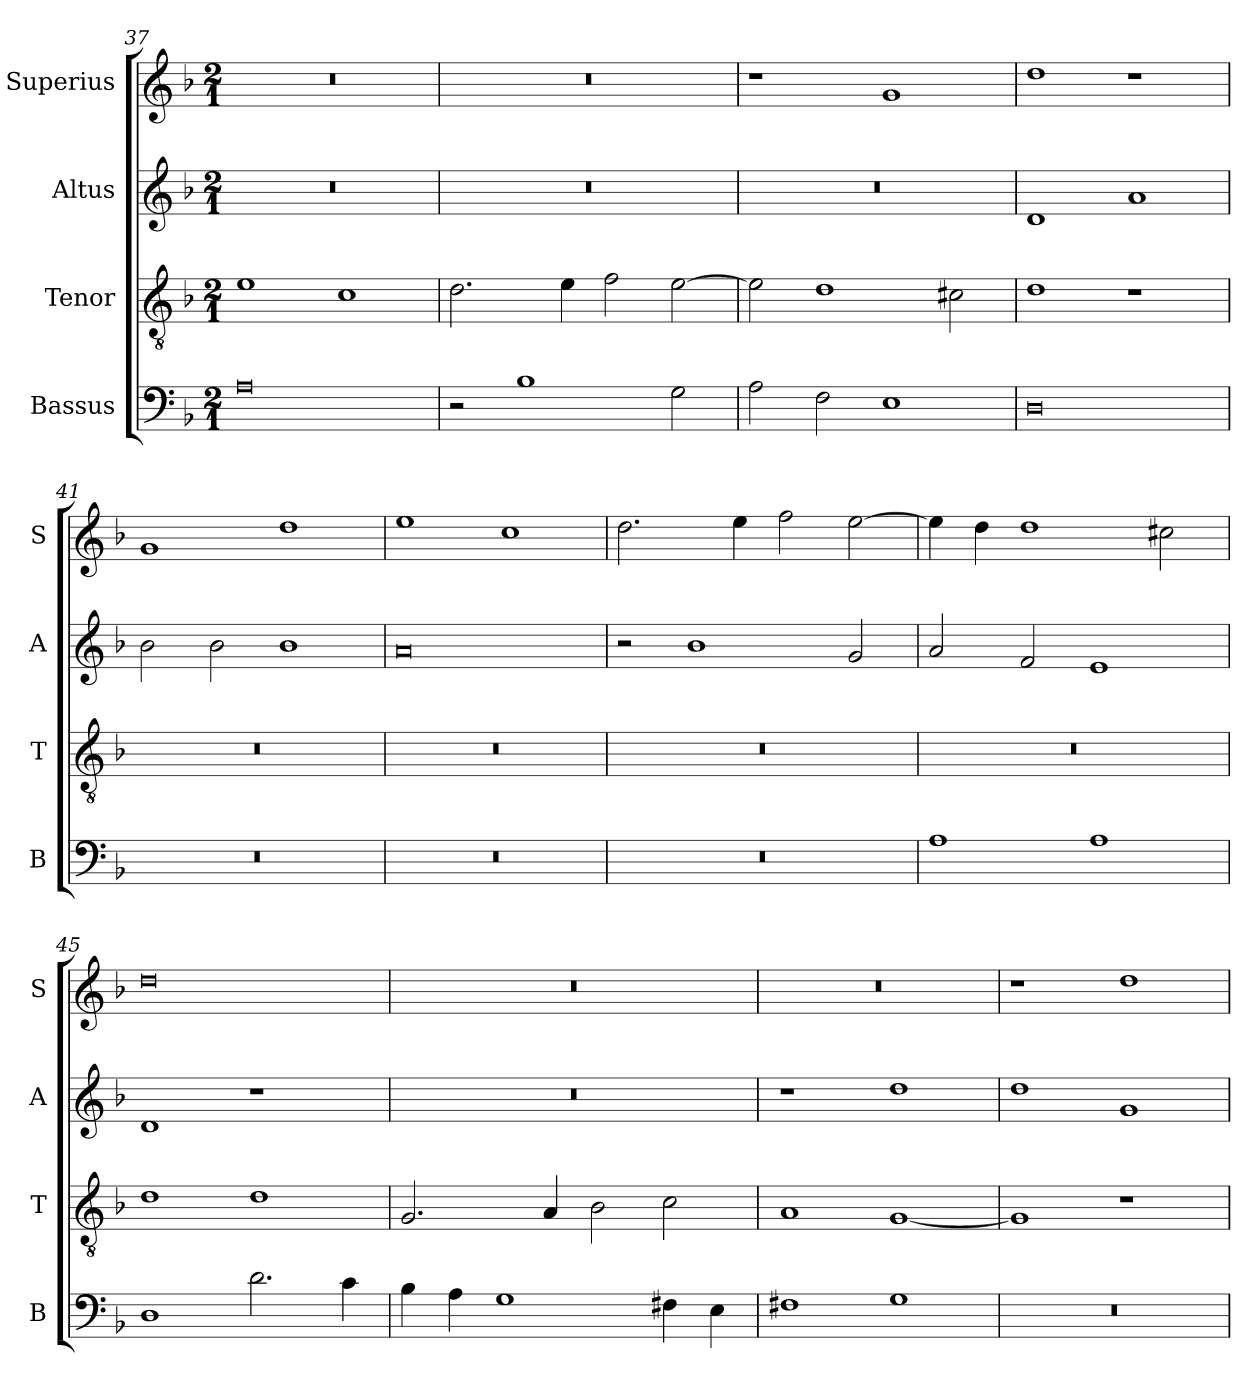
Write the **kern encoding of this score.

**kern	**kern	**kern	**kern
*part4	*part3	*part2	*part1
*staff4	*staff3	*staff2	*staff1
*I"Bassus	*I"Tenor	*I"Altus	*I"Superius
*I'B	*I'T	*I'A	*I'S
*clefF4	*clefGv2	*clefG2	*clefG2
*k[b-]	*k[b-]	*k[b-]	*k[b-]
*M2/1	*M2/1	*M2/1	*M2/1
=37	=37	=37	=37
0A	1e	0r	0r
.	1c	.	.
=38	=38	=38	=38
2r	2.d\	0r	0r
1B-	.	.	.
.	4e\	.	.
.	2f\	.	.
2G\	[2e\	.	.
=39	=39	=39	=39
2A\	2e\]	0r	1r
2F\	1d	.	.
1E	.	.	1g
.	2c#X\	.	.
=40	=40	=40	=40
0D	1d	1d	1dd
.	1r	1a	1r
=41	=41	=41	=41
0r	0r	2b-\	1g
.	.	2b-\	.
.	.	1b-	1dd
=42	=42	=42	=42
0r	0r	0a	1ee
.	.	.	1cc
=43	=43	=43	=43
0r	0r	2r	2.dd\
.	.	1b-	.
.	.	.	4ee\
.	.	.	2ff\
.	.	2g/	[2ee\
=44	=44	=44	=44
1A	0r	2a/	4ee\]
.	.	.	4dd\
.	.	2f/	1dd
1A	.	1e	.
.	.	.	2cc#X\
=45	=45	=45	=45
1D	1d	1d	0dd
2.d\	1d	1r	.
4c\	.	.	.
=46	=46	=46	=46
4B-\	2.G/	0r	0r
4A\	.	.	.
1G	.	.	.
.	4A/	.	.
.	2B-\	.	.
4F#X\	2c\	.	.
4E\	.	.	.
=47	=47	=47	=47
1F#X	1A	1r	0r
1G	[1G	1dd	.
=48	=48	=48	=48
0r	1G]	1dd	1r
.	1r	1g	1dd
=	=	=	=
*-	*-	*-	*-
